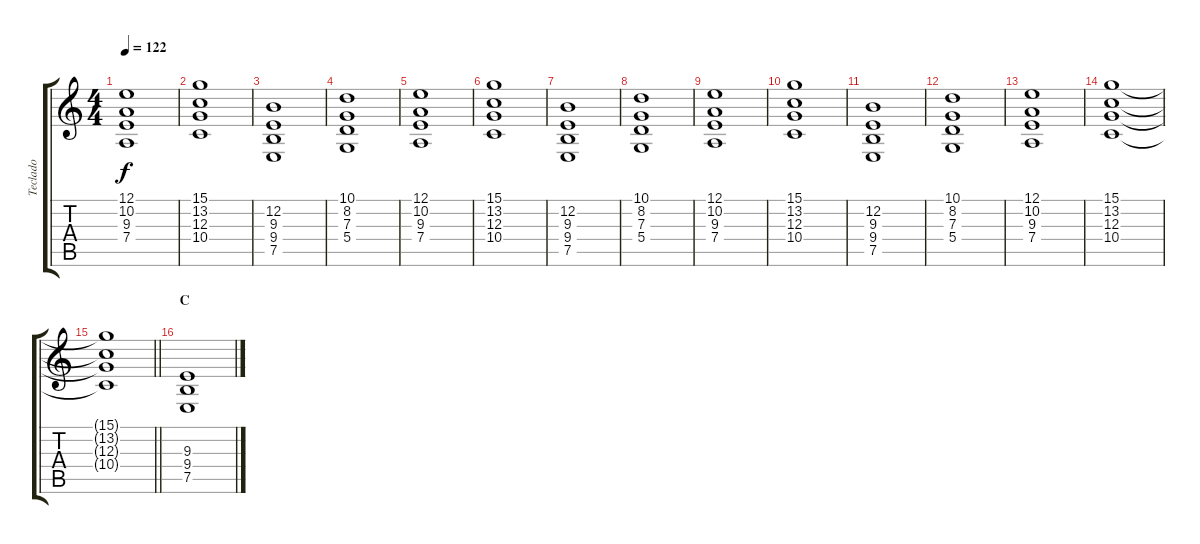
\track ("Teclado" "Teclado") {instrument stringensemble1}
\staff {score tabs}
\tuning (E4 B3 G3 D3 A2 E2) {hide}
\ts (4 4)
\tempo 122
\clef g2
\ks c
(12.1 10.2 9.3 7.4).1{dy f} |
(15.1 13.2 12.3 10.4).1 |
(12.2 9.3 9.4 7.5).1 |
(10.1 8.2 7.3 5.4).1 |
(12.1 10.2 9.3 7.4).1 |
(15.1 13.2 12.3 10.4).1 |
(12.2 9.3 9.4 7.5).1 |
(10.1 8.2 7.3 5.4).1 |
(12.1 10.2 9.3 7.4).1 |
(15.1 13.2 12.3 10.4).1 |
(12.2 9.3 9.4 7.5).1 |
(10.1 8.2 7.3 5.4).1 |
(12.1 10.2 9.3 7.4).1 |
(15.1 13.2 12.3 10.4).1 |
\barLineRight lightlight
(15.1{t} 13.2{t} 12.3{t} 10.4{t}).1 |
\section ("" "C")
(9.3 9.4 7.5).1
